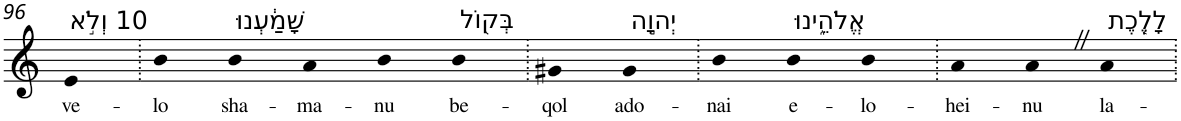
**kern	**text
*part1	*part1
*staff1	*staff1
*I"Piano	*
*I'Pno	*
!!LO:PB:g=z
*clefG2	*
*k[]	*
=96	=96
!LO:TX:a:t=10 וְלֹ֣א	!
!	!LO:LY:b
4e	ve-
=97.	=97.
!	!LO:LY:b
4b	-lo
!LO:TX:a:t=שָׁמַ֔עְנוּ	!
!	!LO:LY:b
4b	sha-
!	!LO:LY:b
4a	-ma-
!	!LO:LY:b
4b	-nu
!LO:TX:a:t=בְּק֖וֹל	!
!	!LO:LY:b
4b	be-
=98.	=98.
!	!LO:LY:b
4g#X	-qol
!LO:TX:a:t=יְהוָ֣ה	!
!	!LO:LY:b
4g#	ado-
=99.	=99.
!	!LO:LY:b
4b	-nai
!LO:TX:a:t=אֱלֹהֵ֑ינוּ	!
!	!LO:LY:b
4b	e-
!	!LO:LY:b
4b	-lo-
=100.	=100.
!	!LO:LY:b
4a	-hei-
!	!LO:LY:b
4aZ	-nu
!LO:TX:a:t=לָלֶ֤כֶת	!
!	!LO:LY:b
4a	la-
=.	=.
*-	*-
